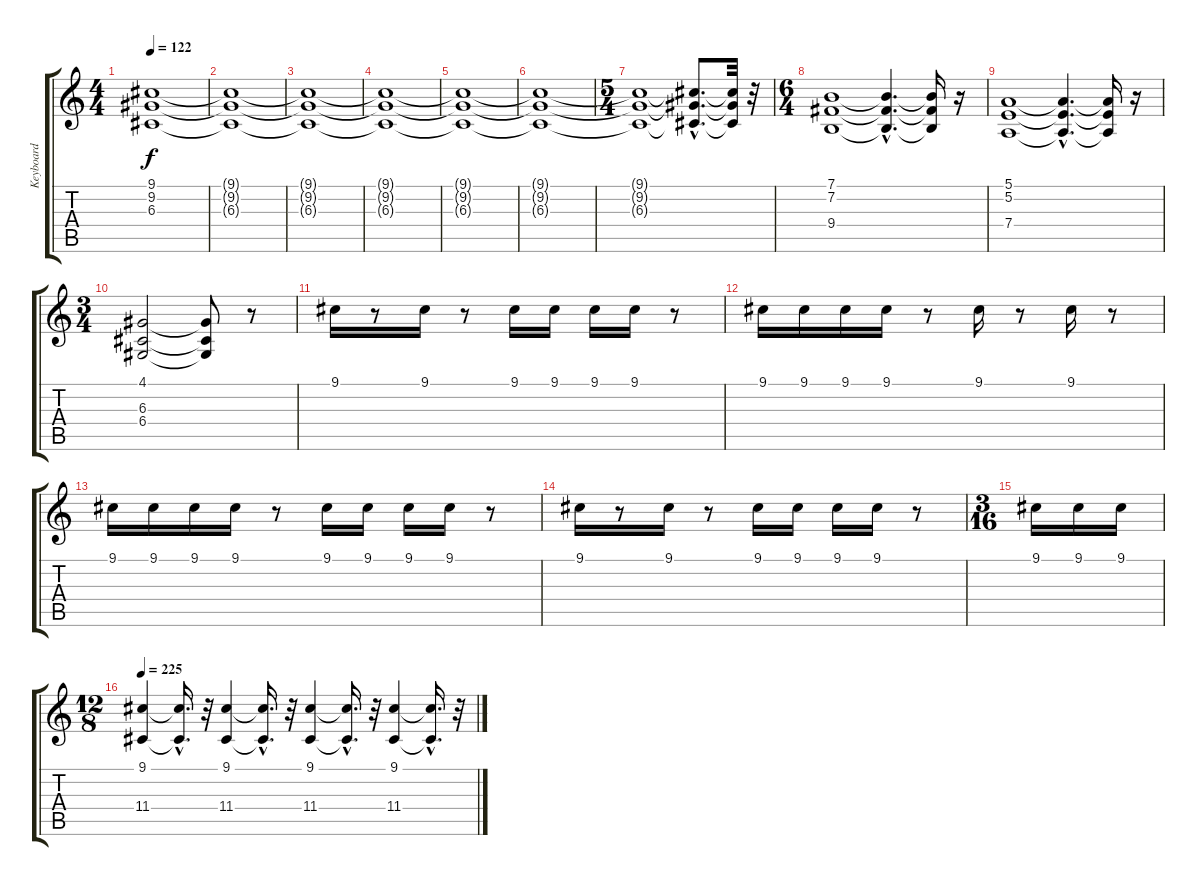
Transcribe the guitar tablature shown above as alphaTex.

\track ("Keyboard" "Keyboard") {instrument synthstrings2}
\staff {score tabs}
\tuning (E4 B3 G3 D3 A2 E2) {hide}
\ts (4 4)
\tempo 122
\clef g2
\ks c
(9.1 9.2 6.3).1{dy f instrument synthstrings2} |
(9.1{t} 9.2{t} 6.3{t}).1 |
(9.1{t} 9.2{t} 6.3{t}).1 |
(9.1{t} 9.2{t} 6.3{t}).1 |
(9.1{t} 9.2{t} 6.3{t}).1 |
(9.1{t} 9.2{t} 6.3{t}).1 |
\ts (5 4)
(9.1{t} 9.2{t} 6.3{t}).1 (9.1{hac t} 9.2{hac t} 6.3{hac t}).8{d} (9.1{t} 9.2{t} 6.3{t}).32 r.32 |
\ts (6 4)
(7.1 7.2 9.4).1 (7.1{hac t} 7.2{hac t} 9.4{hac t}).4{d} (7.1{t} 7.2{t} 9.4{t}).16 r.16 |
(5.1 5.2 7.4).1 (5.1{hac t} 5.2{hac t} 7.4{hac t}).4{d} (5.1{t} 5.2{t} 7.4{t}).16 r.16 |
\ts (3 4)
(4.1 6.3 6.4).2 (4.1{t} 6.3{t} 6.4{t}).8 r.8 |
9.1.16 r.8 9.1.16 r.8 9.1.16 9.1.16 9.1.16 9.1.16 r.8 |
9.1.16 9.1.16 9.1.16 9.1.16 r.8 9.1.16 r.8 9.1.16 r.8 |
9.1.16 9.1.16 9.1.16 9.1.16 r.8 9.1.16 9.1.16 9.1.16 9.1.16 r.8 |
9.1.16 r.8 9.1.16 r.8 9.1.16 9.1.16 9.1.16 9.1.16 r.8 |
\ts (3 16)
9.1.16 9.1.16 9.1.16 |
\ts (12 8)
\tempo 225
(9.1 11.4).4 (9.1{hac t} 11.4{hac t}).16{d} r.32 (9.1 11.4).4 (9.1{hac t} 11.4{hac t}).16{d} r.32 (9.1 11.4).4 (9.1{hac t} 11.4{hac t}).16{d} r.32 (9.1 11.4).4 (9.1{hac t} 11.4{hac t}).16{d} r.32
